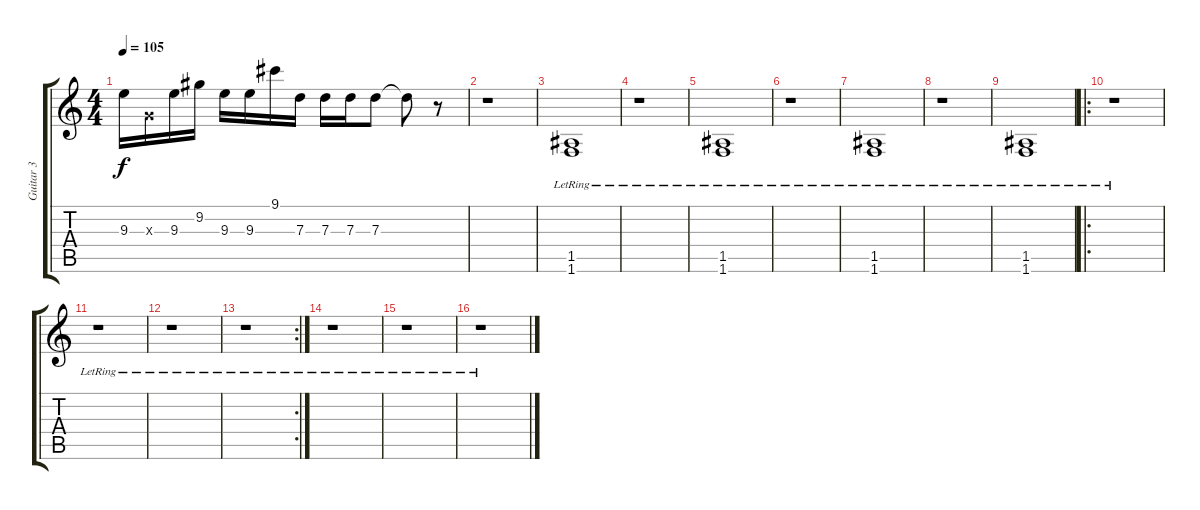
\track ("Guitar 3" "Guitar 3") {instrument overdrivenguitar}
\staff {score tabs}
\tuning (E4 B3 G3 D3 A2 E2) {hide}
\ts (4 4)
\tempo 105
\clef g2
\ks c
9.3.16{dy f} 0.3{x}.16 9.3.16 9.2.16 9.3.16 9.3.16 9.1.16 7.3.16 7.3.16 7.3.16 7.3.8 7.3{t}.8 r.8 |
r.1 |
(1.5{lr} 1.6{lr}).1 |
r.1 |
(1.5{lr} 1.6{lr}).1 |
r.1 |
(1.5{lr} 1.6{lr}).1 |
r.1 |
(1.5{lr} 1.6{lr}).1 |
\ro
r.1 |
r.1 |
r.1 |
\rc 2
r.1 |
r.1 |
r.1 |
r.1
